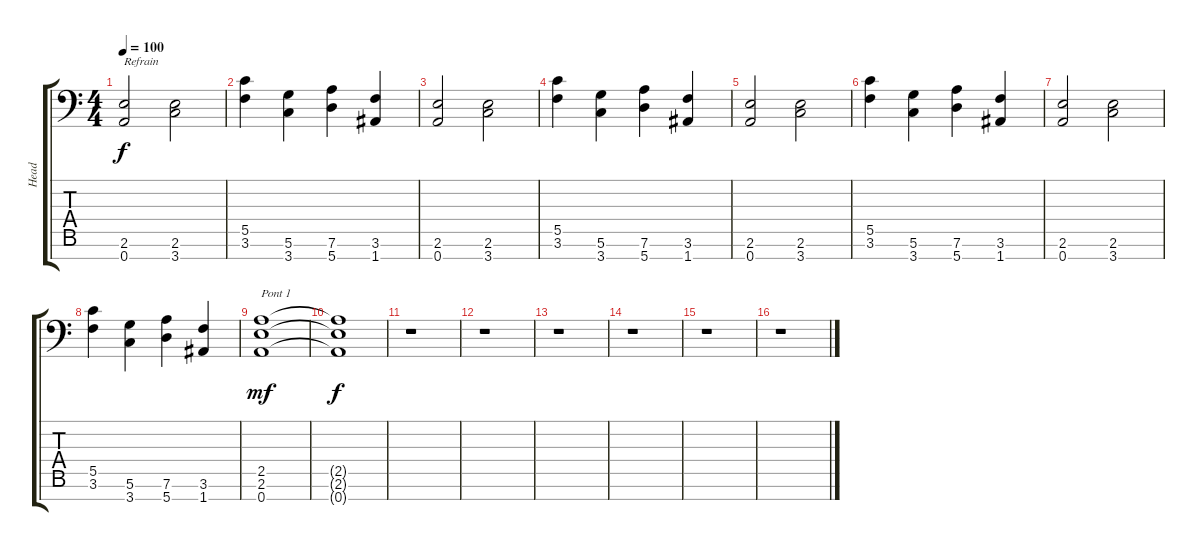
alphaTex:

\track ("Head" "Head") {instrument overdrivenguitar}
\staff {score tabs}
\tuning (D4 A3 F3 C3 G2 D2 A1) {hide}
\ts (4 4)
\tempo 100
\clef f4
\ks c
(2.6 0.7).2{txt "Refrain" dy f} (2.6 3.7).2 |
(5.5 3.6).4 (5.6 3.7).4 (7.6 5.7).4 (3.6 1.7).4 |
(2.6 0.7).2 (2.6 3.7).2 |
(5.5 3.6).4 (5.6 3.7).4 (7.6 5.7).4 (3.6 1.7).4 |
(2.6 0.7).2 (2.6 3.7).2 |
(5.5 3.6).4 (5.6 3.7).4 (7.6 5.7).4 (3.6 1.7).4 |
(2.6 0.7).2 (2.6 3.7).2 |
(5.5 3.6).4 (5.6 3.7).4 (7.6 5.7).4 (3.6 1.7).4 |
(2.5 2.6 0.7).1{txt "Pont 1" dy mf} |
(2.5{t} 2.6{t} 0.7{t}).1{dy f} |
r.1 |
r.1 |
r.1 |
r.1 |
r.1 |
r.1
